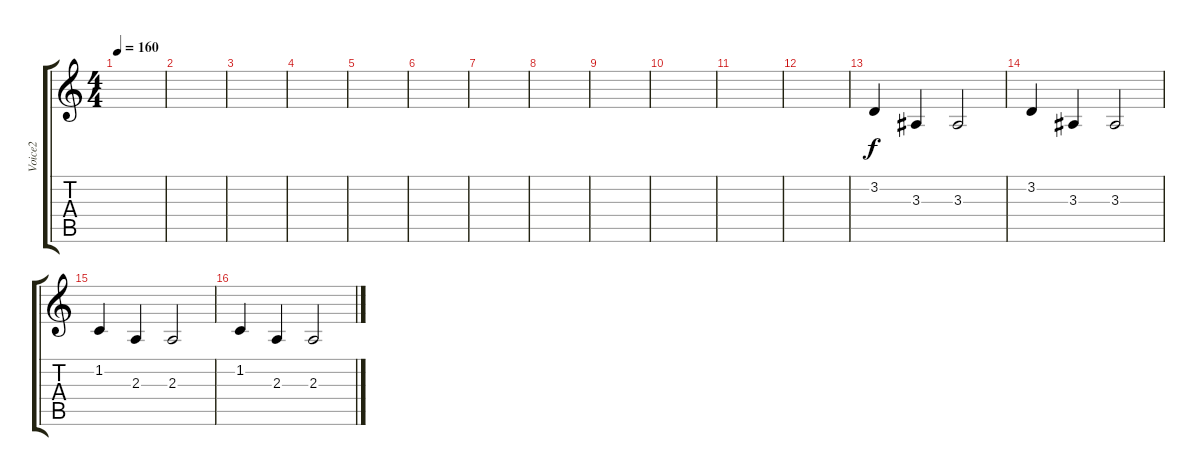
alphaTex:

\track ("Voice2" "Voice2") {instrument ocarina}
\staff {score tabs}
\tuning (E4 B3 G3 D3 A2 E2) {hide}
\ts (4 4)
\tempo 160
\clef g2
\ks c
|
|
|
|
|
|
|
|
|
|
|
|
3.2.4 3.3.4 3.3.2 |
3.2.4 3.3.4 3.3.2 |
1.2.4 2.3.4 2.3.2 |
1.2.4 2.3.4 2.3.2
